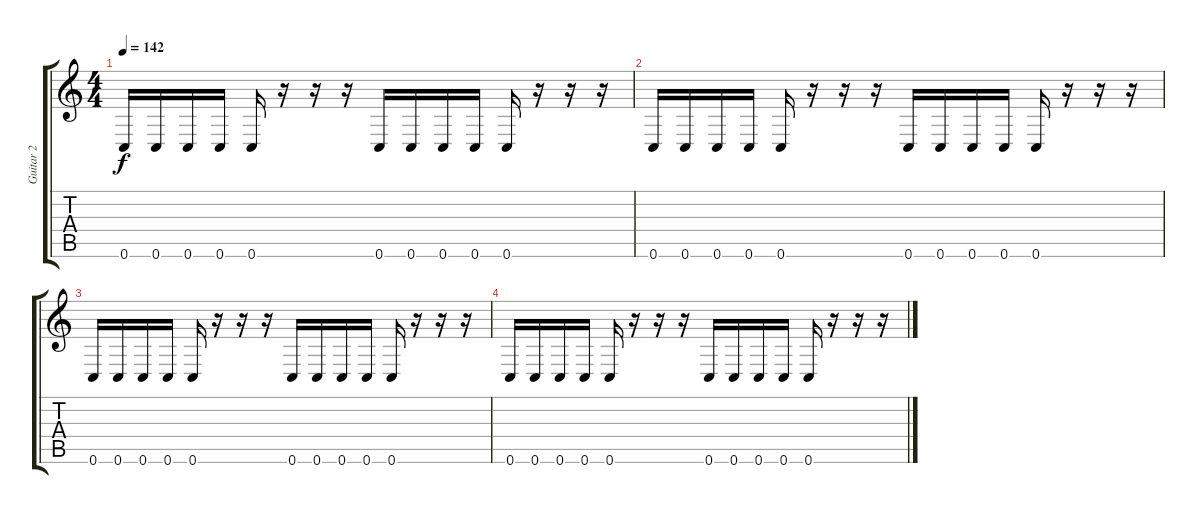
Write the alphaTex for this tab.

\track ("Guitar 2" "Guitar 2") {instrument distortionguitar}
\staff {score tabs}
\tuning (D4 A3 F3 C3 G2 C2) {hide}
\ts (4 4)
\tempo 142
\clef g2
\ks c
0.6.16{dy f} 0.6.16 0.6.16 0.6.16 0.6.16 r.16 r.16 r.16 0.6.16 0.6.16 0.6.16 0.6.16 0.6.16 r.16 r.16 r.16 |
0.6.16 0.6.16 0.6.16 0.6.16 0.6.16 r.16 r.16 r.16 0.6.16 0.6.16 0.6.16 0.6.16 0.6.16 r.16 r.16 r.16 |
0.6.16 0.6.16 0.6.16 0.6.16 0.6.16 r.16 r.16 r.16 0.6.16 0.6.16 0.6.16 0.6.16 0.6.16 r.16 r.16 r.16 |
0.6.16 0.6.16 0.6.16 0.6.16 0.6.16 r.16 r.16 r.16 0.6.16 0.6.16 0.6.16 0.6.16 0.6.16 r.16 r.16 r.16
